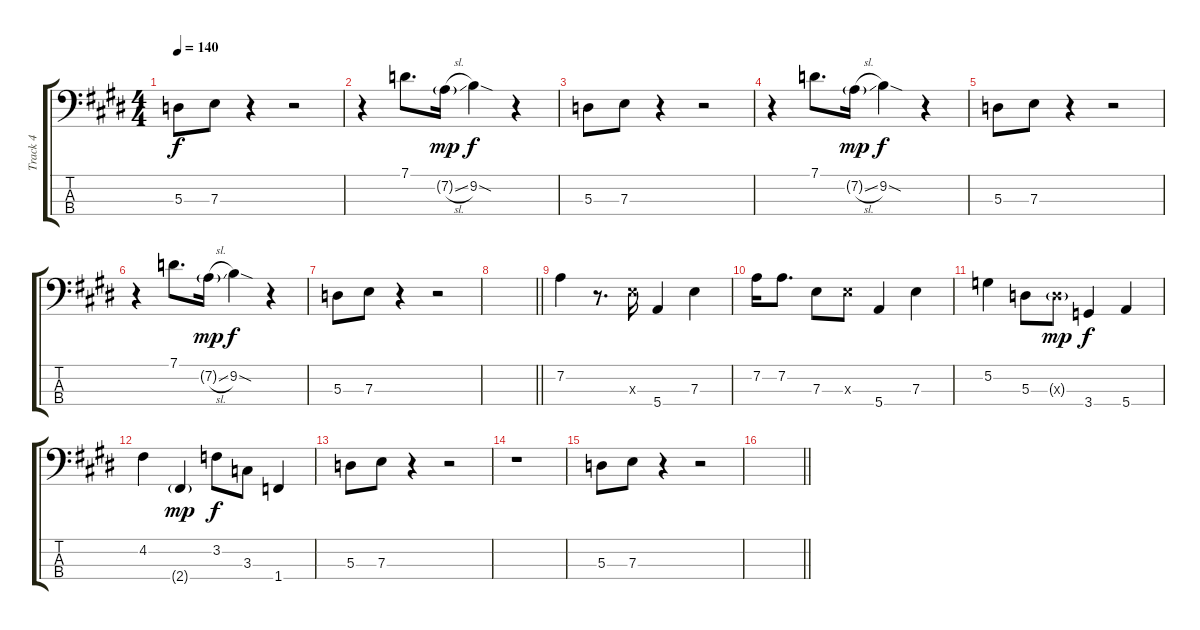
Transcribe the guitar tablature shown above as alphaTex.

\track ("Track 4" "Track 4") {instrument electricbassfinger}
\staff {score tabs}
\tuning (G2 D2 A1 E1) {hide}
\ts (4 4)
\tempo 140
\clef f4
\ks e
5.3.8{dy f} 7.3.8 r.4 r.2 |
r.4 7.1.8{d} 7.2{sl g}.16{dy mp} 9.2{sod}.4{dy f} r.4 |
5.3.8 7.3.8 r.4 r.2 |
r.4 7.1.8{d} 7.2{sl g}.16{dy mp} 9.2{sod}.4{dy f} r.4 |
5.3.8 7.3.8 r.4 r.2 |
r.4 7.1.8{d} 7.2{sl g}.16{dy mp} 9.2{sod}.4{dy f} r.4 |
5.3.8 7.3.8 r.4 r.2 |
\barLineRight lightlight
|
7.2.4 r.8{d} 7.3{x}.16 5.4.4 7.3.4 |
7.2.16 7.2.8{d} 7.3.8 7.3{x}.8 5.4.4 7.3.4 |
5.2.4 5.3.8 5.3{g x}.8{dy mp} 3.4.4{dy f} 5.4.4 |
4.2.4 2.4{g}.4{dy mp} 3.2.8{dy f} 3.3.8 1.4.4 |
5.3.8 7.3.8 r.4 r.2 |
r.1 |
5.3.8 7.3.8 r.4 r.2 |
\barLineRight lightlight
